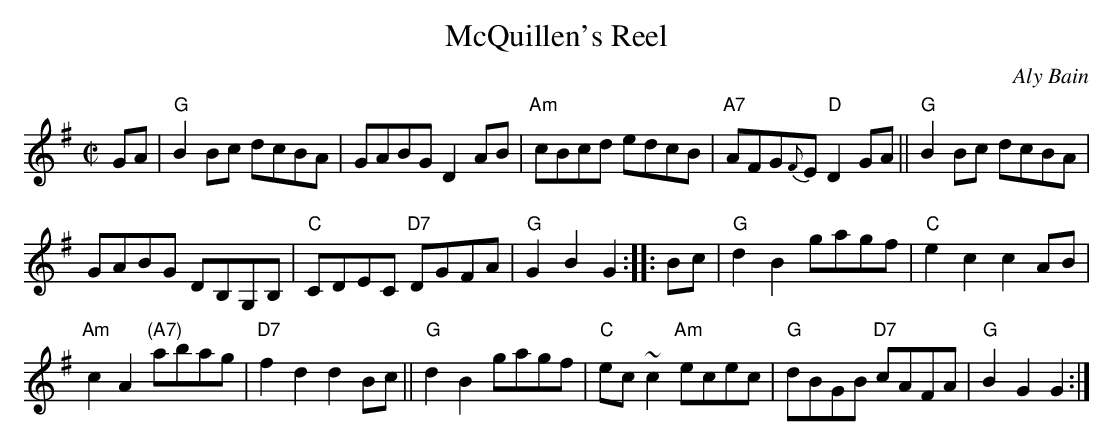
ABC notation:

X:1
T: McQuillen's Reel
C: Aly Bain
M: C|
L: 1/8
K: G
GA |\
"G"B2Bc dcBA | GABG D2AB |\
"Am"cBcd edcB | "A7"AFG{F}E "D"D2GA ||\
"G"B2Bc dcBA |
GABG DB,G,B, |\
"C"CDEC "D7"DGFA | "G"G2B2 G2 :: Bc |\
"G"d2B2 gagf | "C"e2c2 c2AB |
"Am"c2A2 "(A7)"abag | "D7"f2d2 d2Bc ||\
"G"d2B2 gagf | "C"ec~c2 "Am"ecec |\
"G"dBGB "D7"cAFA | "G"B2G2 G2 :|
